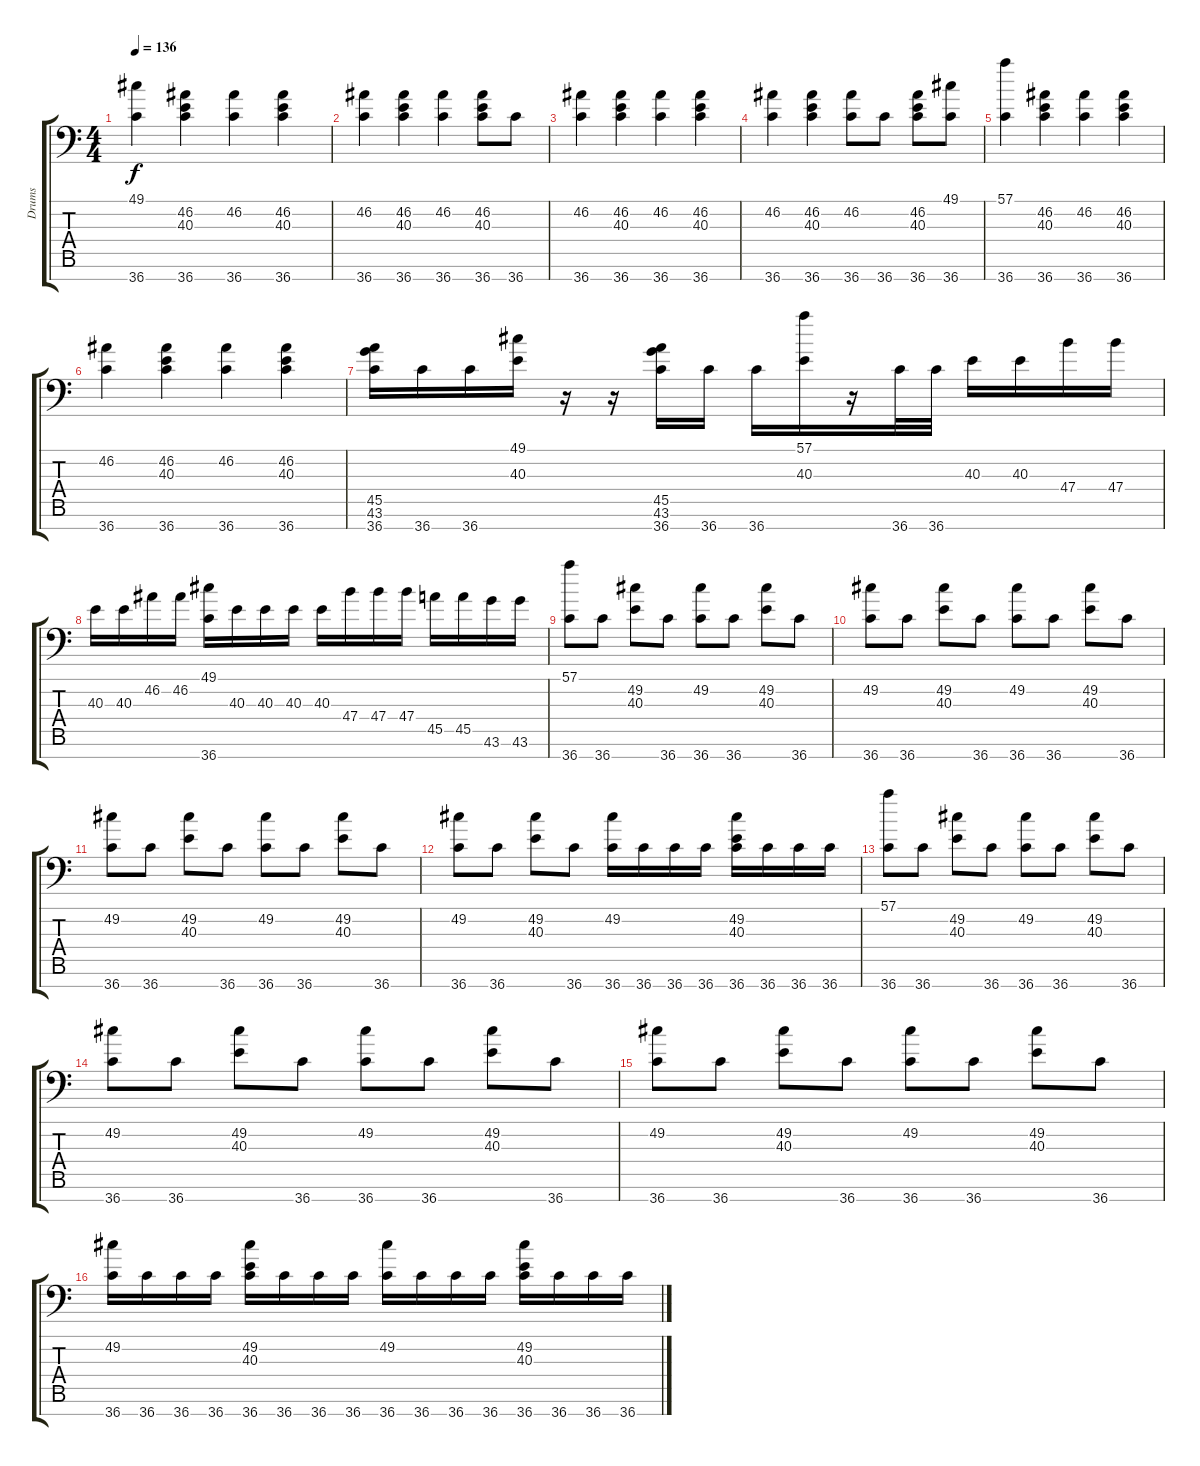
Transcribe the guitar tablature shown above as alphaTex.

\track ("Drums" "Drums") {instrument acousticgrandpiano}
\staff {score tabs}
\tuning (C-1 C-1 C-1 C-1 C-1 C-1 C-1) {hide}
\ts (4 4)
\tempo 136
\clef f4
\ks c
(49.1 36.7).4{dy f} (46.2 40.3 36.7).4 (46.2 36.7).4 (46.2 40.3 36.7).4 |
(46.2 36.7).4 (46.2 40.3 36.7).4 (46.2 36.7).4 (46.2 40.3 36.7).8 36.7.8 |
(46.2 36.7).4 (46.2 40.3 36.7).4 (46.2 36.7).4 (46.2 40.3 36.7).4 |
(46.2 36.7).4 (46.2 40.3 36.7).4 (46.2 36.7).8 36.7.8 (46.2 40.3 36.7).8 (49.1 36.7).8 |
(57.1 36.7).4 (46.2 40.3 36.7).4 (46.2 36.7).4 (46.2 40.3 36.7).4 |
(46.2 36.7).4 (46.2 40.3 36.7).4 (46.2 36.7).4 (46.2 40.3 36.7).4 |
(45.5 43.6 36.7).16 36.7.16 36.7.16 (49.1 40.3).16 r.16 r.16 (45.5 43.6 36.7).16 36.7.16 36.7.16 (57.1 40.3).16 r.16 36.7.32 36.7.32 40.3.16 40.3.16 47.4.16 47.4.16 |
40.3.16 40.3.16 46.2.16 46.2.16 (49.1 36.7).16 40.3.16 40.3.16 40.3.16 40.3.16 47.4.16 47.4.16 47.4.16 45.5.16 45.5.16 43.6.16 43.6.16 |
(57.1 36.7).8 36.7.8 (49.2 40.3).8 36.7.8 (49.2 36.7).8 36.7.8 (49.2 40.3).8 36.7.8 |
(49.2 36.7).8 36.7.8 (49.2 40.3).8 36.7.8 (49.2 36.7).8 36.7.8 (49.2 40.3).8 36.7.8 |
(49.2 36.7).8 36.7.8 (49.2 40.3).8 36.7.8 (49.2 36.7).8 36.7.8 (49.2 40.3).8 36.7.8 |
(49.2 36.7).8 36.7.8 (49.2 40.3).8 36.7.8 (49.2 36.7).16 36.7.16 36.7.16 36.7.16 (49.2 40.3 36.7).16 36.7.16 36.7.16 36.7.16 |
(57.1 36.7).8 36.7.8 (49.2 40.3).8 36.7.8 (49.2 36.7).8 36.7.8 (49.2 40.3).8 36.7.8 |
(49.2 36.7).8 36.7.8 (49.2 40.3).8 36.7.8 (49.2 36.7).8 36.7.8 (49.2 40.3).8 36.7.8 |
(49.2 36.7).8 36.7.8 (49.2 40.3).8 36.7.8 (49.2 36.7).8 36.7.8 (49.2 40.3).8 36.7.8 |
(49.2 36.7).16 36.7.16 36.7.16 36.7.16 (49.2 40.3 36.7).16 36.7.16 36.7.16 36.7.16 (49.2 36.7).16 36.7.16 36.7.16 36.7.16 (49.2 40.3 36.7).16 36.7.16 36.7.16 36.7.16
